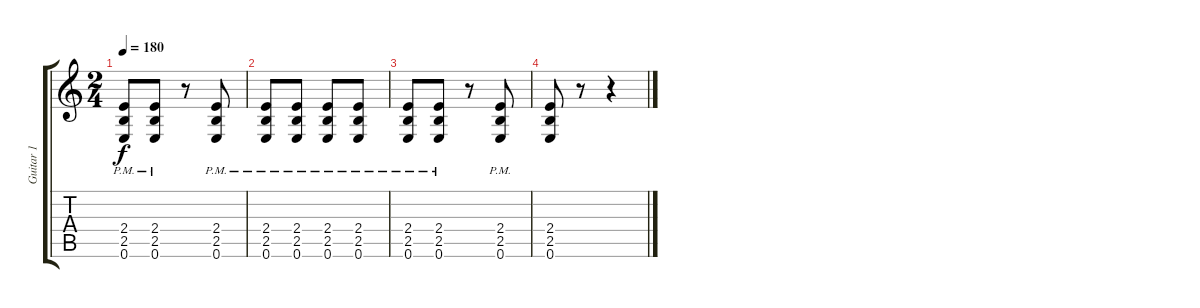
\track ("Guitar 1" "Guitar 1") {instrument distortionguitar}
\staff {score tabs}
\tuning (E4 B3 G3 D3 A2 E2) {hide}
\ts (2 4)
\tempo 180
\clef g2
\ks c
(2.4{pm} 2.5{pm} 0.6{pm}).8{dy f volume 13} (2.4{pm} 2.5{pm} 0.6{pm}).8 r.8 (2.4{pm} 2.5{pm} 0.6{pm}).8 |
(2.4{pm} 2.5{pm} 0.6{pm}).8 (2.4{pm} 2.5{pm} 0.6{pm}).8 (2.4{pm} 2.5{pm} 0.6{pm}).8 (2.4{pm} 2.5{pm} 0.6{pm}).8 |
(2.4{pm} 2.5{pm} 0.6{pm}).8 (2.4{pm} 2.5{pm} 0.6{pm}).8 r.8 (2.4{pm} 2.5{pm} 0.6{pm}).8 |
(2.4 2.5 0.6).8 r.8 r.4
